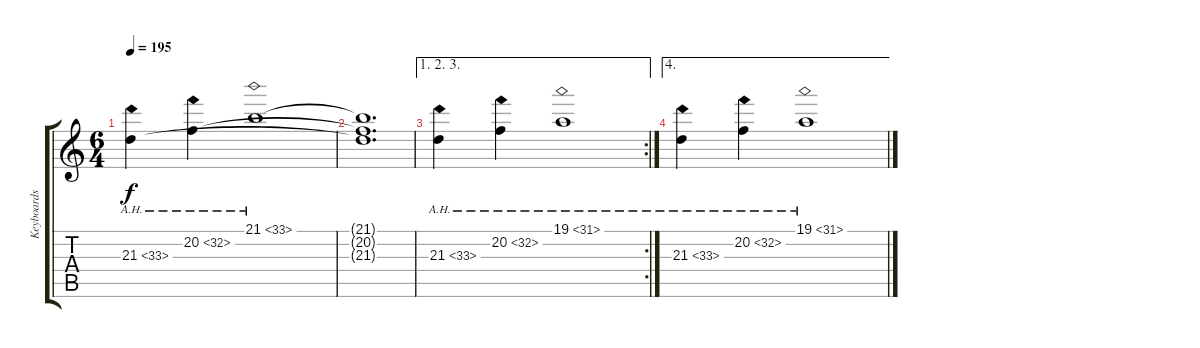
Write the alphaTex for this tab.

\track ("Keyboards" "Keyboards") {instrument stringensemble1}
\staff {score tabs}
\tuning (D4 A3 F3 D3 A2 D2) {hide}
\ts (6 4)
\tempo 195
\clef g2
\ks c
21.3{ah 12}.4{dy f volume 16 instrument acousticgrandpiano} 20.2{ah 12}.4 21.1{ah 12}.1 |
(21.1{t} 20.2{t} 21.3{t}).1{d} |
\ae (1 2 3)
\rc 2
21.3{ah 12}.4 20.2{ah 12}.4 19.1{ah 12}.1 |
\ae 4
21.3{ah 12}.4 20.2{ah 12}.4 19.1{ah 12}.1
